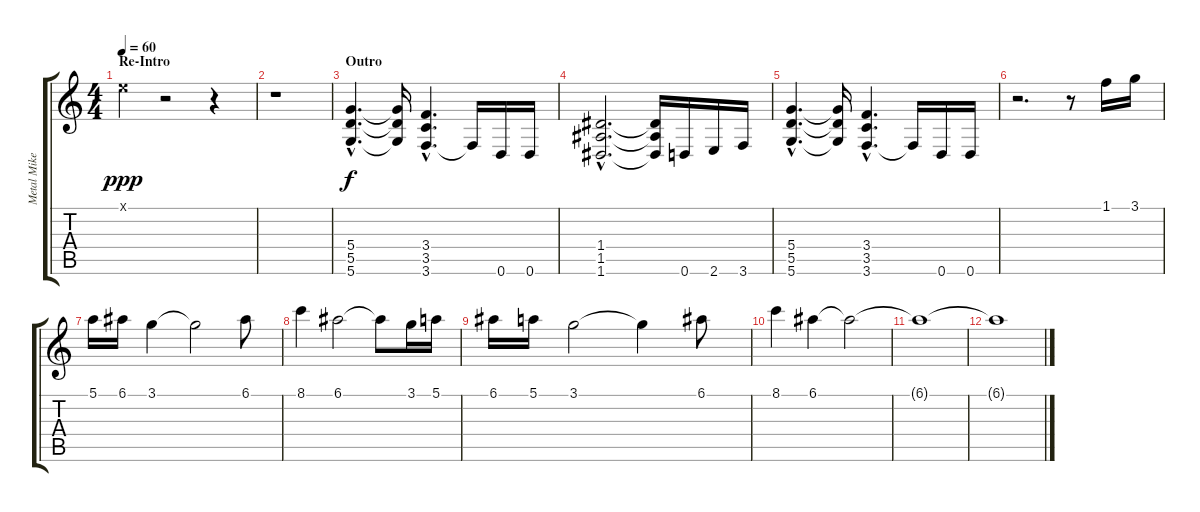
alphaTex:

\track ("Metal Mike" "Metal Mike") {instrument distortionguitar}
\staff {score tabs}
\tuning (E4 B3 G3 D3 A2 D2) {hide}
\ts (4 4)
\section ("" "Re-Intro")
\tempo 60
\clef g2
\ks c
0.1{x}.4{dy ppp} r.2 r.4 |
r.1 |
\section ("" "Outro")
(5.4{hac} 5.5{hac} 5.6{hac}).4{d dy f volume 13 instrument distortionguitar} (5.4{t} 5.5{t} 5.6{t}).16 (3.4{hac} 3.5{hac} 3.6{hac}).4{d} 3.6{t}.16 0.6.16 0.6.16 |
(1.4{hac} 1.5{hac} 1.6{hac}).2{d} (1.4{t} 1.5{t} 1.6{t}).16 0.6.16 2.6.16 3.6.16 |
(5.4{hac} 5.5{hac} 5.6{hac}).4{d} (5.4{t} 5.5{t} 5.6{t}).16 (3.4{hac} 3.5{hac} 3.6{hac}).4{d} 3.6{t}.16 0.6.16 0.6.16 |
r.2{d} r.8 1.1.16{volume 14 instrument distortionguitar} 3.1.16 |
5.1.16 6.1.16 3.1.4 3.1{t}.2 6.1.8 |
8.1.4 6.1.2 6.1{t}.8 3.1.16 5.1.16 |
6.1.16 5.1.16 3.1.2 3.1{t}.4 6.1.8 |
8.1.4 6.1.4 6.1{t}.2{volume 0} |
6.1{t}.1 |
6.1{t}.1
